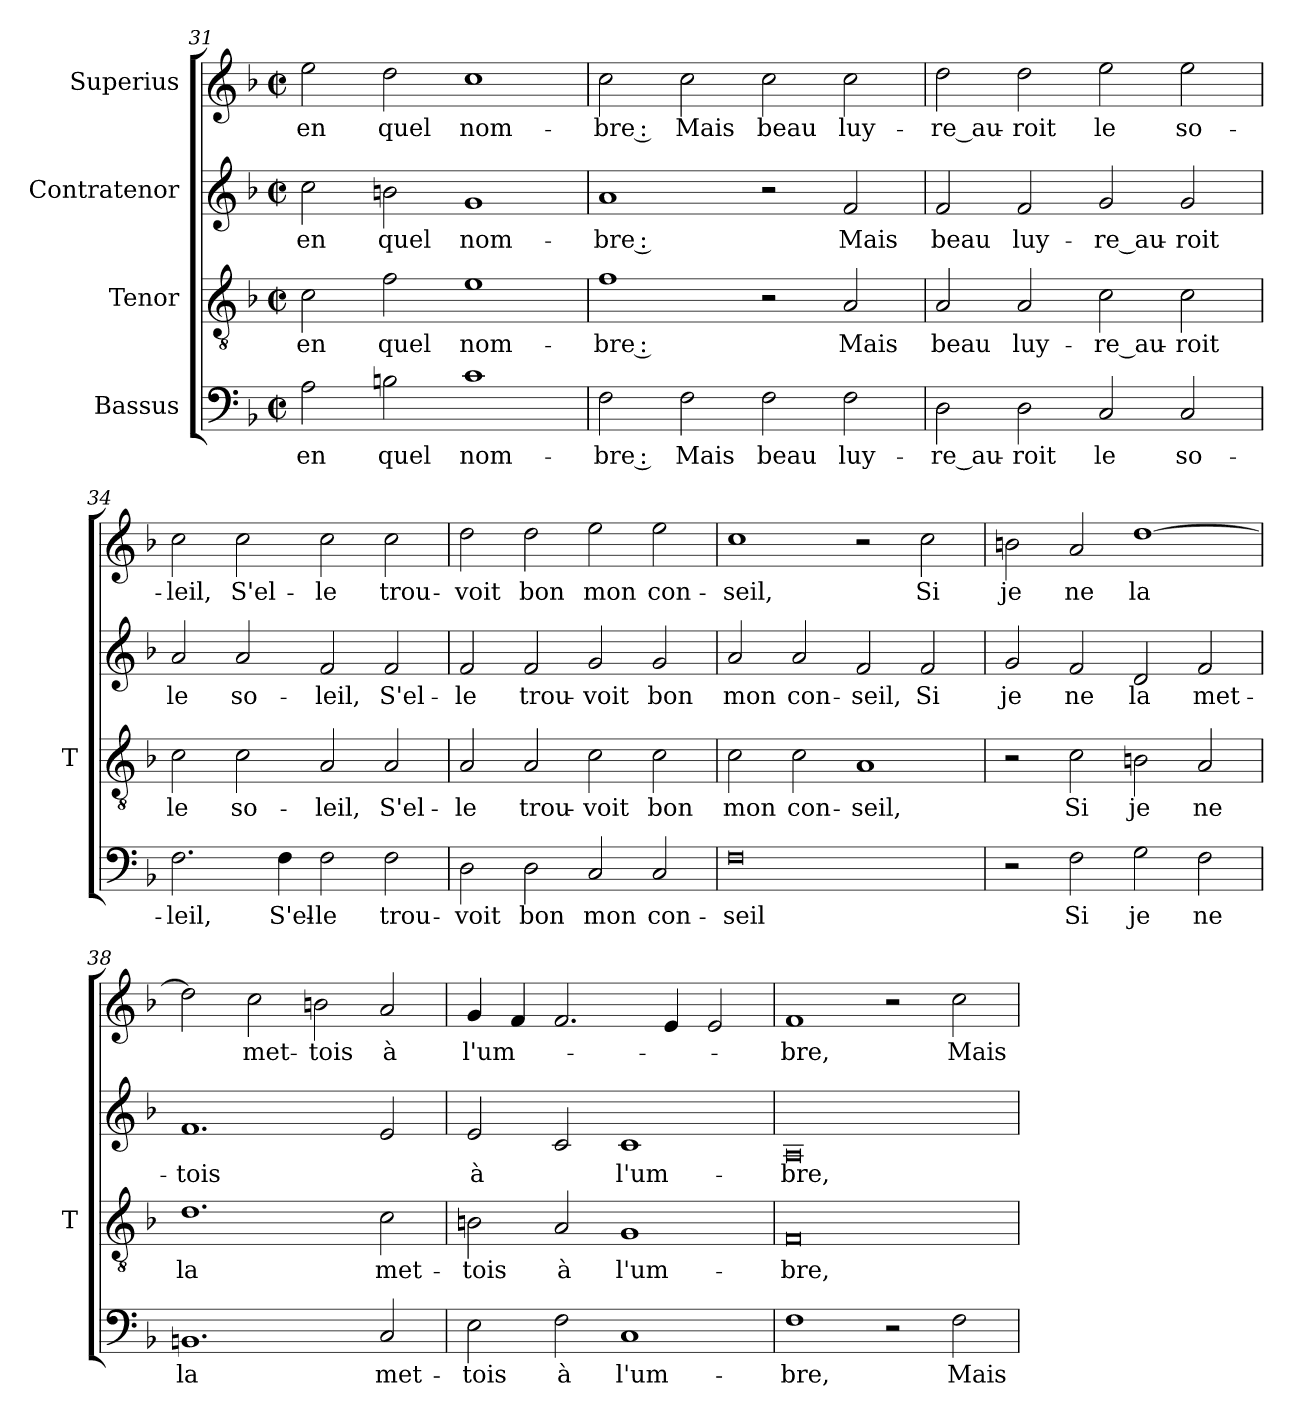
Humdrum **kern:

**kern	**text	**kern	**text	**kern	**text	**kern	**text
*part4	*part4	*part3	*part3	*part2	*part2	*part1	*part1
*staff4	*staff4	*staff3	*staff3	*staff2	*staff2	*staff1	*staff1
*I"Bassus	*	*I"Tenor	*	*I"Contratenor	*	*I"Superius	*
*	*	*I'T	*	*	*	*	*
!!LO:PB:g=z
*clefF4	*	*clefGv2	*	*clefG2	*	*clefG2	*
*k[b-]	*	*k[b-]	*	*k[b-]	*	*k[b-]	*
*F:	*	*F:	*	*F:	*	*F:	*
*M2/2	*	*M2/2	*	*M2/2	*	*M2/2	*
*met(c|)	*	*met(c|)	*	*met(c|)	*	*met(c|)	*
=31	=31	=31	=31	=31	=31	=31	=31
2A	-en	2c	-en	2cc	-en	2ee	-en
2B	-quel	2f	-quel	2b	-quel	2dd	-quel
1c	nom-	1e	nom-	1g	nom-	1cc	nom-
=32	=32	=32	=32	=32	=32	=32	=32
2F	-bre :	1f	-bre :	1a	-bre :	2cc	-bre :
2F	-Mais	.	.	.	.	2cc	-Mais
2F	-beau	2r	.	2r	.	2cc	-beau
2F	luy-	2A	-Mais	2f	-Mais	2cc	luy-
=33	=33	=33	=33	=33	=33	=33	=33
2D	re_au-	2A	-beau	2f	-beau	2dd	re_au-
2D	-roit	2A	luy-	2f	luy-	2dd	-roit
2C	-le	2c	re_au-	2g	re_au-	2ee	-le
2C	so-	2c	-roit	2g	-roit	2ee	so-
=34	=34	=34	=34	=34	=34	=34	=34
2.F	-leil,	2c	-le	2a	-le	2cc	-leil,
.	.	2c	so-	2a	so-	2cc	S'el-
4F	S'el-	.	.	.	.	.	.
2F	-le	2A	-leil,	2f	-leil,	2cc	-le
2F	trou-	2A	S'el-	2f	S'el-	2cc	trou-
=35	=35	=35	=35	=35	=35	=35	=35
2D	-voit	2A	-le	2f	-le	2dd	-voit
2D	-bon	2A	trou-	2f	trou-	2dd	-bon
2C	-mon	2c	-voit	2g	-voit	2ee	-mon
2C	con-	2c	-bon	2g	-bon	2ee	con-
=36	=36	=36	=36	=36	=36	=36	=36
0F	-seil	2c	-mon	2a	-mon	1cc	-seil,
.	.	2c	con-	2a	con-	.	.
.	.	1A	-seil,	2f	-seil,	2r	.
.	.	.	.	2f	-Si	2cc	-Si
=37	=37	=37	=37	=37	=37	=37	=37
2r	.	2r	.	2g	-je	2b	-je
2F	-Si	2c	-Si	2f	-ne	2a	-ne
2G	-je	2B	-je	2d	-la	[1dd	-la
2F	-ne	2A	-ne	2f	met-	.	.
=38	=38	=38	=38	=38	=38	=38	=38
1.BB	-la	1.d	-la	1.f	-tois	2dd]	.
.	.	.	.	.	.	2cc	met-
.	.	.	.	.	.	2b	-tois
2C	met-	2c	met-	2e	.	2a	-à
!!LO:PB:g=z
=39	=39	=39	=39	=39	=39	=39	=39
2E	-tois	2B	-tois	2e	-à	4g	l'um-
.	.	.	.	.	.	4f	.
2F	-à	2A	-à	2c	.	2.f	.
1C	l'um-	1G	l'um-	1c	l'um-	.	.
.	.	.	.	.	.	4e	.
.	.	.	.	.	.	2e	.
=40	=40	=40	=40	=40	=40	=40	=40
1F	-bre,	0F	-bre,	0A	-bre,	1f	-bre,
2r	.	.	.	.	.	2r	.
2F	-Mais	.	.	.	.	2cc	-Mais
=	=	=	=	=	=	=	=
*-	*-	*-	*-	*-	*-	*-	*-
